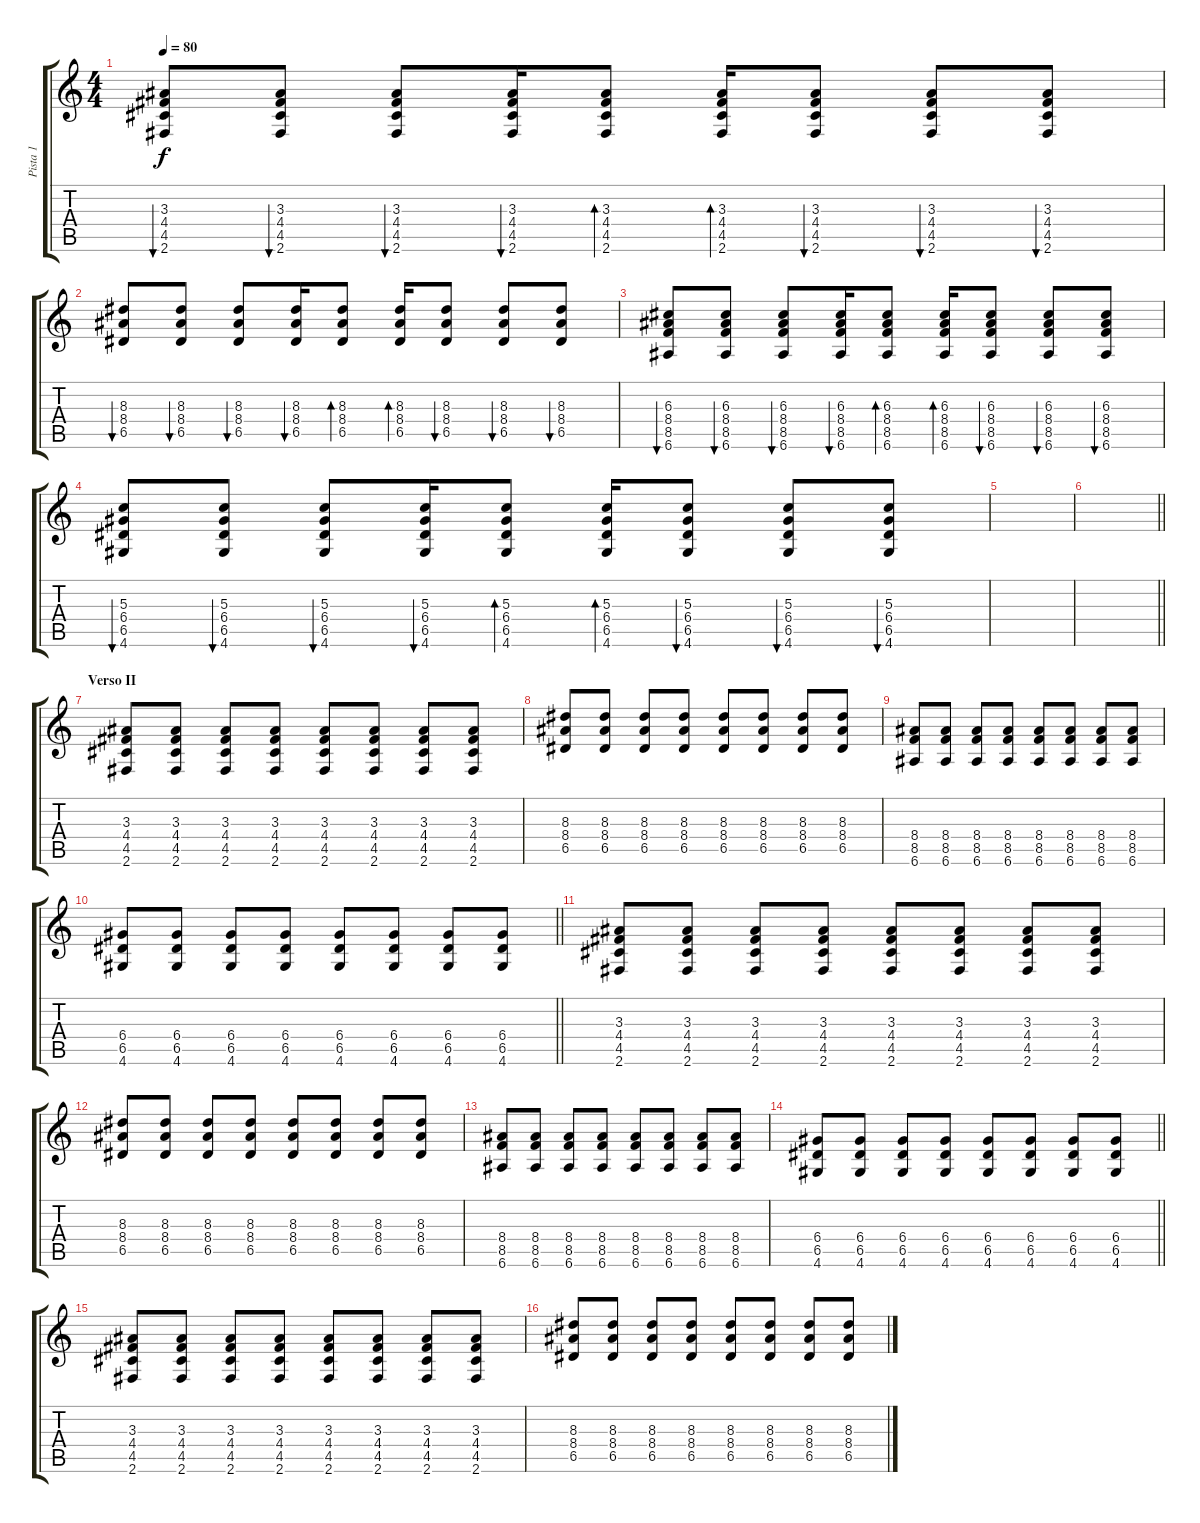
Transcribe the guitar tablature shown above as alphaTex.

\track ("Pista 1" "Pista 1") {instrument acousticguitarsteel}
\staff {score tabs}
\tuning (E4 B3 G3 D3 A2 E2) {hide}
\ts (4 4)
\tempo 80
\clef g2
\ks c
(3.3 4.4 4.5 2.6).8{bu 120 dy f} (3.3 4.4 4.5 2.6).8{bu 120} (3.3 4.4 4.5 2.6).8{bu 120} (3.3 4.4 4.5 2.6).16{bu 120} (3.3 4.4 4.5 2.6).8{bd 120} (3.3 4.4 4.5 2.6).16{bd 120} (3.3 4.4 4.5 2.6).8{bu 120} (3.3 4.4 4.5 2.6).8{bu 120} (3.3 4.4 4.5 2.6).8{bu 120} |
(8.3 8.4 6.5).8{bu 120} (8.3 8.4 6.5).8{bu 120} (8.3 8.4 6.5).8{bu 120} (8.3 8.4 6.5).16{bu 120} (8.3 8.4 6.5).8{bd 120} (8.3 8.4 6.5).16{bd 120} (8.3 8.4 6.5).8{bu 120} (8.3 8.4 6.5).8{bu 120} (8.3 8.4 6.5).8{bu 120} |
(6.3 8.4 8.5 6.6).8{bu 120} (6.3 8.4 8.5 6.6).8{bu 120} (6.3 8.4 8.5 6.6).8{bu 120} (6.3 8.4 8.5 6.6).16{bu 120} (6.3 8.4 8.5 6.6).8{bd 120} (6.3 8.4 8.5 6.6).16{bd 120} (6.3 8.4 8.5 6.6).8{bu 120} (6.3 8.4 8.5 6.6).8{bu 120} (6.3 8.4 8.5 6.6).8{bu 120} |
(5.3 6.4 6.5 4.6).8{bu 120} (5.3 6.4 6.5 4.6).8{bu 120} (5.3 6.4 6.5 4.6).8{bu 120} (5.3 6.4 6.5 4.6).16{bu 120} (5.3 6.4 6.5 4.6).8{bd 120} (5.3 6.4 6.5 4.6).16{bd 120} (5.3 6.4 6.5 4.6).8{bu 120} (5.3 6.4 6.5 4.6).8{bu 120} (5.3 6.4 6.5 4.6).8{bu 120} |
|
\barLineRight lightlight
|
\section ("" "Verso II")
(3.3 4.4 4.5 2.6).8 (3.3 4.4 4.5 2.6).8 (3.3 4.4 4.5 2.6).8 (3.3 4.4 4.5 2.6).8 (3.3 4.4 4.5 2.6).8 (3.3 4.4 4.5 2.6).8 (3.3 4.4 4.5 2.6).8 (3.3 4.4 4.5 2.6).8 |
(8.3 8.4 6.5).8 (8.3 8.4 6.5).8 (8.3 8.4 6.5).8 (8.3 8.4 6.5).8 (8.3 8.4 6.5).8 (8.3 8.4 6.5).8 (8.3 8.4 6.5).8 (8.3 8.4 6.5).8 |
(8.4 8.5 6.6).8 (8.4 8.5 6.6).8 (8.4 8.5 6.6).8 (8.4 8.5 6.6).8 (8.4 8.5 6.6).8 (8.4 8.5 6.6).8 (8.4 8.5 6.6).8 (8.4 8.5 6.6).8 |
\barLineRight lightlight
(6.4 6.5 4.6).8 (6.4 6.5 4.6).8 (6.4 6.5 4.6).8 (6.4 6.5 4.6).8 (6.4 6.5 4.6).8 (6.4 6.5 4.6).8 (6.4 6.5 4.6).8 (6.4 6.5 4.6).8 |
(3.3 4.4 4.5 2.6).8 (3.3 4.4 4.5 2.6).8 (3.3 4.4 4.5 2.6).8 (3.3 4.4 4.5 2.6).8 (3.3 4.4 4.5 2.6).8 (3.3 4.4 4.5 2.6).8 (3.3 4.4 4.5 2.6).8 (3.3 4.4 4.5 2.6).8 |
(8.3 8.4 6.5).8 (8.3 8.4 6.5).8 (8.3 8.4 6.5).8 (8.3 8.4 6.5).8 (8.3 8.4 6.5).8 (8.3 8.4 6.5).8 (8.3 8.4 6.5).8 (8.3 8.4 6.5).8 |
(8.4 8.5 6.6).8 (8.4 8.5 6.6).8 (8.4 8.5 6.6).8 (8.4 8.5 6.6).8 (8.4 8.5 6.6).8 (8.4 8.5 6.6).8 (8.4 8.5 6.6).8 (8.4 8.5 6.6).8 |
\barLineRight lightlight
(6.4 6.5 4.6).8 (6.4 6.5 4.6).8 (6.4 6.5 4.6).8 (6.4 6.5 4.6).8 (6.4 6.5 4.6).8 (6.4 6.5 4.6).8 (6.4 6.5 4.6).8 (6.4 6.5 4.6).8 |
(3.3 4.4 4.5 2.6).8 (3.3 4.4 4.5 2.6).8 (3.3 4.4 4.5 2.6).8 (3.3 4.4 4.5 2.6).8 (3.3 4.4 4.5 2.6).8 (3.3 4.4 4.5 2.6).8 (3.3 4.4 4.5 2.6).8 (3.3 4.4 4.5 2.6).8 |
(8.3 8.4 6.5).8 (8.3 8.4 6.5).8 (8.3 8.4 6.5).8 (8.3 8.4 6.5).8 (8.3 8.4 6.5).8 (8.3 8.4 6.5).8 (8.3 8.4 6.5).8 (8.3 8.4 6.5).8
